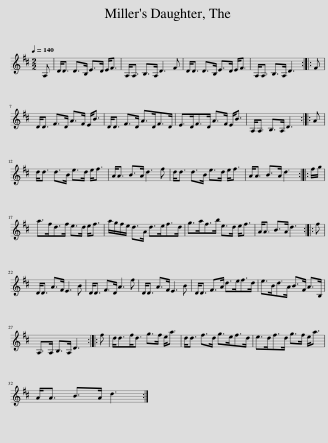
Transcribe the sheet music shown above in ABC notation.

X:1
L:1/8
Q:1/4=140
M:2/2
I:linebreak $
K:D
V:1 treble
V:1
 A, | D<D D>B, E>D E<F | A,<A, B,>A, D3 F | D<D D>B, E>D E<F | A,<A, B,>A, D3 :: %5
 F |$ D<D F>D A>F E<B | D<D F>D A>DF>D | E>DF>D A>F E<B | A,<A, B,>A, D3 :: %10
 A |$ d<d d>B e>d e<f | A<A B>A d3 f | d<d d>B e>d e<f | A<A B>A d3 :: %15
 f/g/ |$ a>fd>f e>d e<f | a/g/f/e/ d>A d>ef>d | g>af>b e>d e<f | A<A B>A d3 :: %20
 f |$ D<D A>F E3 B | D<D F>D A3 f | D<D A>F E3 B | D<D F>A d>ef>d | %25
 e>Bd>A B>F A>B, |$ A,>A, B,>A, D3 :: f | d<df<d g>f e<a | d<d f>d g>ef>d | %30
 e>df>d g>f e<a |$ A<A B>A d3 :| %32
